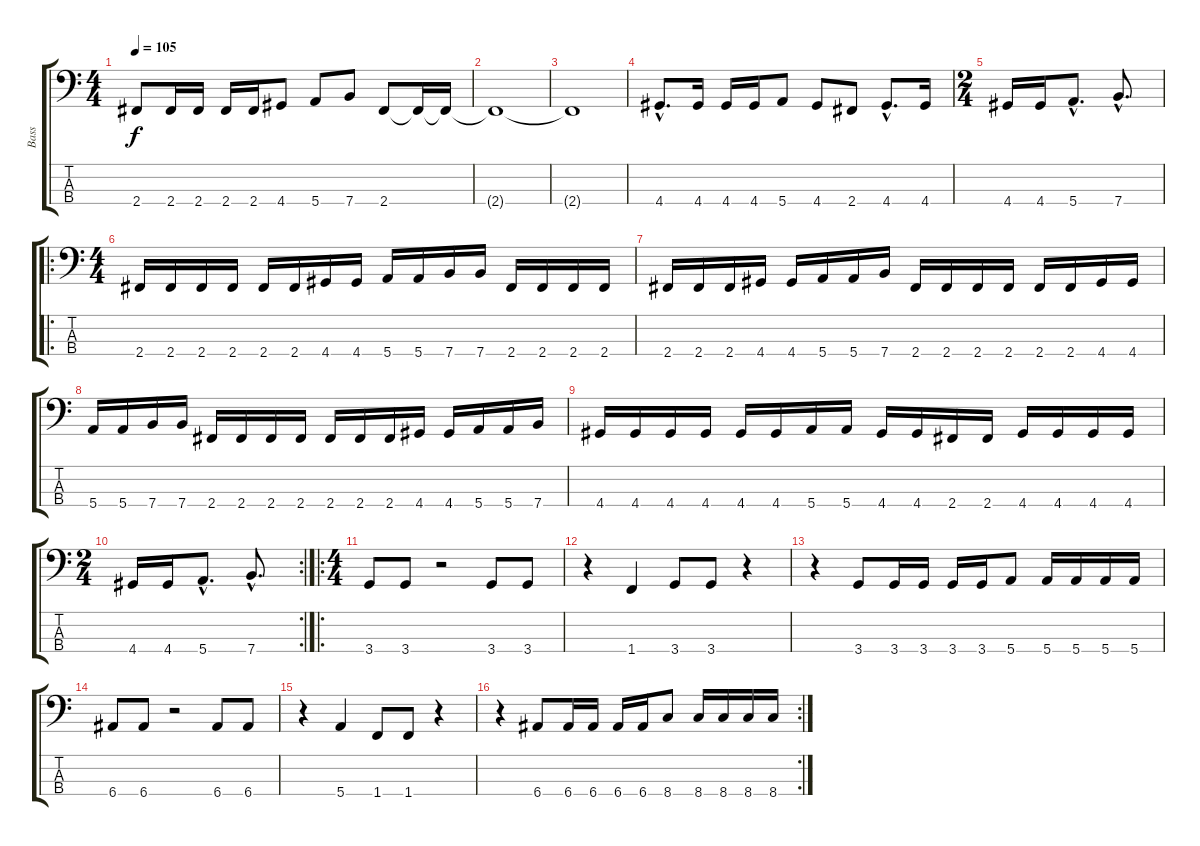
\track ("Bass" "Bass") {instrument electricbasspick}
\staff {score tabs}
\tuning (G2 D2 A1 E1) {hide}
\ts (4 4)
\tempo 105
\clef f4
\ks c
2.4.8{dy f instrument electricbasspick} 2.4.16 2.4.16 2.4.16 2.4.16 4.4.8 5.4.8 7.4.8 2.4.8 2.4{t}.16 2.4{t}.16 |
2.4{t}.1 |
2.4{t}.1 |
4.4{hac}.8{d} 4.4.16 4.4.16 4.4.16 5.4.8 4.4.8 2.4.8 4.4{hac}.8{d} 4.4.16 |
\ts (2 4)
4.4.16 4.4.16 5.4{hac}.8{d} 7.4{hac}.8{d} |
\ro
\ts (4 4)
2.4.16 2.4.16 2.4.16 2.4.16 2.4.16 2.4.16 4.4.16 4.4.16 5.4.16 5.4.16 7.4.16 7.4.16 2.4.16 2.4.16 2.4.16 2.4.16 |
2.4.16 2.4.16 2.4.16 4.4.16 4.4.16 5.4.16 5.4.16 7.4.16 2.4.16 2.4.16 2.4.16 2.4.16 2.4.16 2.4.16 4.4.16 4.4.16 |
5.4.16 5.4.16 7.4.16 7.4.16 2.4.16 2.4.16 2.4.16 2.4.16 2.4.16 2.4.16 2.4.16 4.4.16 4.4.16 5.4.16 5.4.16 7.4.16 |
4.4.16 4.4.16 4.4.16 4.4.16 4.4.16 4.4.16 5.4.16 5.4.16 4.4.16 4.4.16 2.4.16 2.4.16 4.4.16 4.4.16 4.4.16 4.4.16 |
\rc 2
\ts (2 4)
4.4.16 4.4.16 5.4{hac}.8{d} 7.4{hac}.8{d} |
\ro
\ts (4 4)
3.4.8 3.4.8 r.2 3.4.8 3.4.8 |
r.4 1.4.4 3.4.8 3.4.8 r.4 |
r.4 3.4.8 3.4.16 3.4.16 3.4.16 3.4.16 5.4.8 5.4.16 5.4.16 5.4.16 5.4.16 |
6.4.8 6.4.8 r.2 6.4.8 6.4.8 |
r.4 5.4.4 1.4.8 1.4.8 r.4 |
\rc 2
r.4 6.4.8 6.4.16 6.4.16 6.4.16 6.4.16 8.4.8 8.4.16 8.4.16 8.4.16 8.4.16
